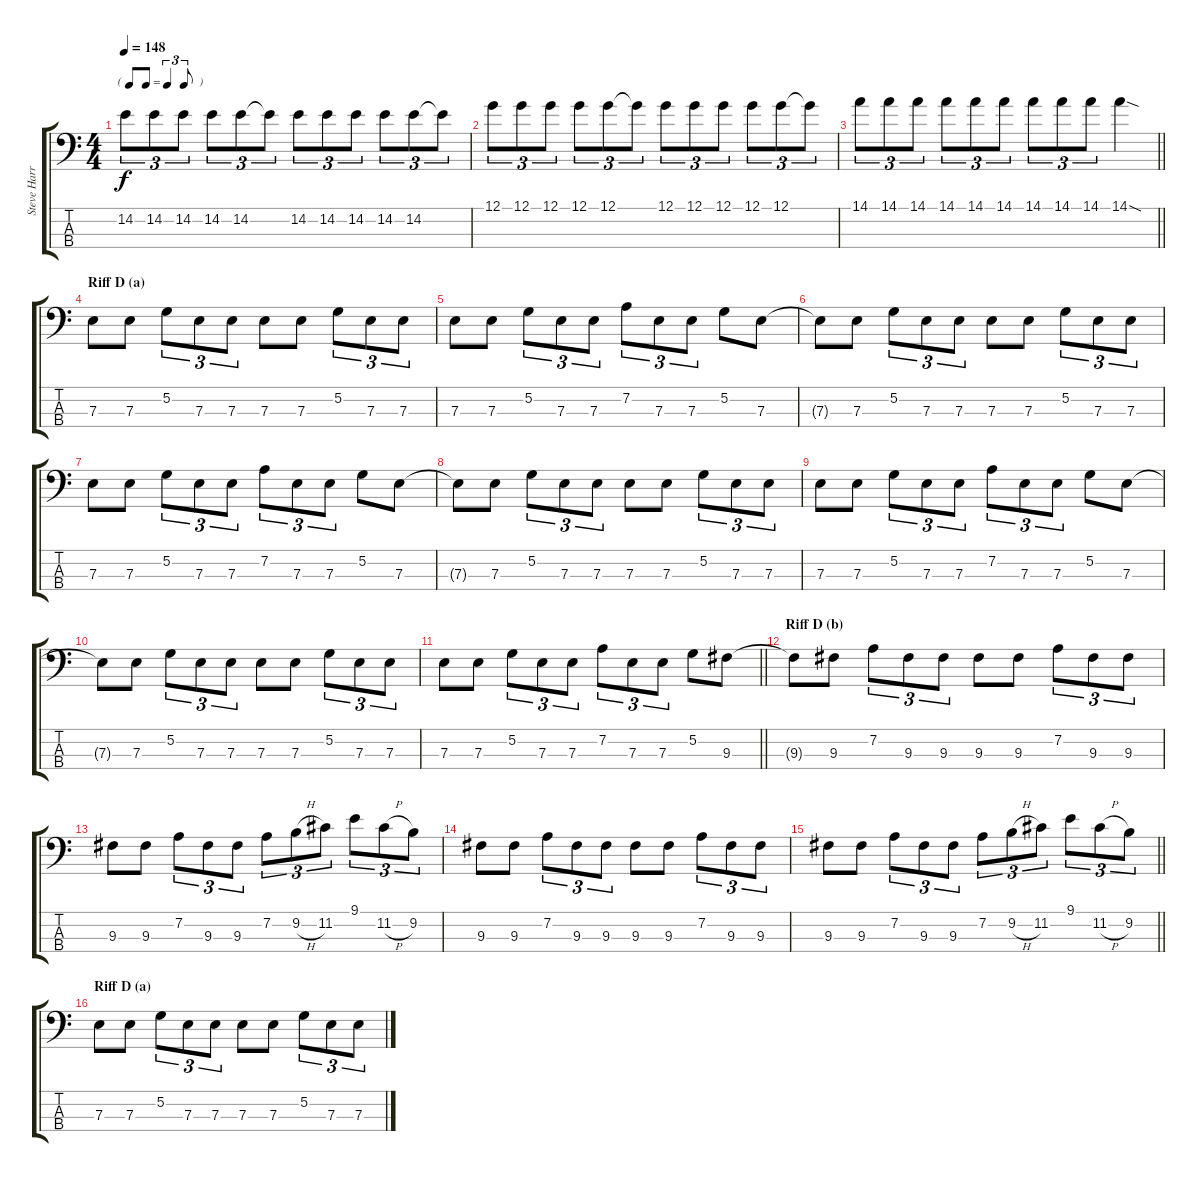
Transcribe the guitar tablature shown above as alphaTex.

\track ("Steve Harris" "Steve Harr") {instrument electricbassfinger}
\staff {score tabs}
\tuning (G2 D2 A1 E1) {hide}
\ts (4 4)
\tf triplet8th
\tempo 148
\clef f4
\ks c
14.2.8{tu (3 2) dy f} 14.2.8{tu (3 2)} 14.2.8{tu (3 2)} 14.2.8{tu (3 2)} 14.2.8{tu (3 2)} 14.2{t}.8{tu (3 2)} 14.2.8{tu (3 2)} 14.2.8{tu (3 2)} 14.2.8{tu (3 2)} 14.2.8{tu (3 2)} 14.2.8{tu (3 2)} 14.2{t}.8{tu (3 2)} |
12.1.8{tu (3 2)} 12.1.8{tu (3 2)} 12.1.8{tu (3 2)} 12.1.8{tu (3 2)} 12.1.8{tu (3 2)} 12.1{t}.8{tu (3 2)} 12.1.8{tu (3 2)} 12.1.8{tu (3 2)} 12.1.8{tu (3 2)} 12.1.8{tu (3 2)} 12.1.8{tu (3 2)} 12.1{t}.8{tu (3 2)} |
\barLineRight lightlight
14.1.8{tu (3 2)} 14.1.8{tu (3 2)} 14.1.8{tu (3 2)} 14.1.8{tu (3 2)} 14.1.8{tu (3 2)} 14.1.8{tu (3 2)} 14.1.8{tu (3 2)} 14.1.8{tu (3 2)} 14.1.8{tu (3 2)} 14.1{sod}.4 |
\section ("" "Riff D (a)")
7.3.8 7.3.8 5.2.8{tu (3 2)} 7.3.8{tu (3 2)} 7.3.8{tu (3 2)} 7.3.8 7.3.8 5.2.8{tu (3 2)} 7.3.8{tu (3 2)} 7.3.8{tu (3 2)} |
7.3.8 7.3.8 5.2.8{tu (3 2)} 7.3.8{tu (3 2)} 7.3.8{tu (3 2)} 7.2.8{tu (3 2)} 7.3.8{tu (3 2)} 7.3.8{tu (3 2)} 5.2.8 7.3.8 |
7.3{t}.8 7.3.8 5.2.8{tu (3 2)} 7.3.8{tu (3 2)} 7.3.8{tu (3 2)} 7.3.8 7.3.8 5.2.8{tu (3 2)} 7.3.8{tu (3 2)} 7.3.8{tu (3 2)} |
7.3.8 7.3.8 5.2.8{tu (3 2)} 7.3.8{tu (3 2)} 7.3.8{tu (3 2)} 7.2.8{tu (3 2)} 7.3.8{tu (3 2)} 7.3.8{tu (3 2)} 5.2.8 7.3.8 |
7.3{t}.8 7.3.8 5.2.8{tu (3 2)} 7.3.8{tu (3 2)} 7.3.8{tu (3 2)} 7.3.8 7.3.8 5.2.8{tu (3 2)} 7.3.8{tu (3 2)} 7.3.8{tu (3 2)} |
7.3.8 7.3.8 5.2.8{tu (3 2)} 7.3.8{tu (3 2)} 7.3.8{tu (3 2)} 7.2.8{tu (3 2)} 7.3.8{tu (3 2)} 7.3.8{tu (3 2)} 5.2.8 7.3.8 |
7.3{t}.8 7.3.8 5.2.8{tu (3 2)} 7.3.8{tu (3 2)} 7.3.8{tu (3 2)} 7.3.8 7.3.8 5.2.8{tu (3 2)} 7.3.8{tu (3 2)} 7.3.8{tu (3 2)} |
\barLineRight lightlight
7.3.8 7.3.8 5.2.8{tu (3 2)} 7.3.8{tu (3 2)} 7.3.8{tu (3 2)} 7.2.8{tu (3 2)} 7.3.8{tu (3 2)} 7.3.8{tu (3 2)} 5.2.8 9.3.8 |
\section ("" "Riff D (b)")
9.3{t}.8 9.3.8 7.2.8{tu (3 2)} 9.3.8{tu (3 2)} 9.3.8{tu (3 2)} 9.3.8 9.3.8 7.2.8{tu (3 2)} 9.3.8{tu (3 2)} 9.3.8{tu (3 2)} |
9.3.8 9.3.8 7.2.8{tu (3 2)} 9.3.8{tu (3 2)} 9.3.8{tu (3 2)} 7.2.8{tu (3 2)} 9.2{h}.8{tu (3 2)} 11.2.8{tu (3 2)} 9.1.8{tu (3 2)} 11.2{h}.8{tu (3 2)} 9.2.8{tu (3 2)} |
9.3.8 9.3.8 7.2.8{tu (3 2)} 9.3.8{tu (3 2)} 9.3.8{tu (3 2)} 9.3.8 9.3.8 7.2.8{tu (3 2)} 9.3.8{tu (3 2)} 9.3.8{tu (3 2)} |
\barLineRight lightlight
9.3.8 9.3.8 7.2.8{tu (3 2)} 9.3.8{tu (3 2)} 9.3.8{tu (3 2)} 7.2.8{tu (3 2)} 9.2{h}.8{tu (3 2)} 11.2.8{tu (3 2)} 9.1.8{tu (3 2)} 11.2{h}.8{tu (3 2)} 9.2.8{tu (3 2)} |
\section ("" "Riff D (a)")
7.3.8 7.3.8 5.2.8{tu (3 2)} 7.3.8{tu (3 2)} 7.3.8{tu (3 2)} 7.3.8 7.3.8 5.2.8{tu (3 2)} 7.3.8{tu (3 2)} 7.3.8{tu (3 2)}
